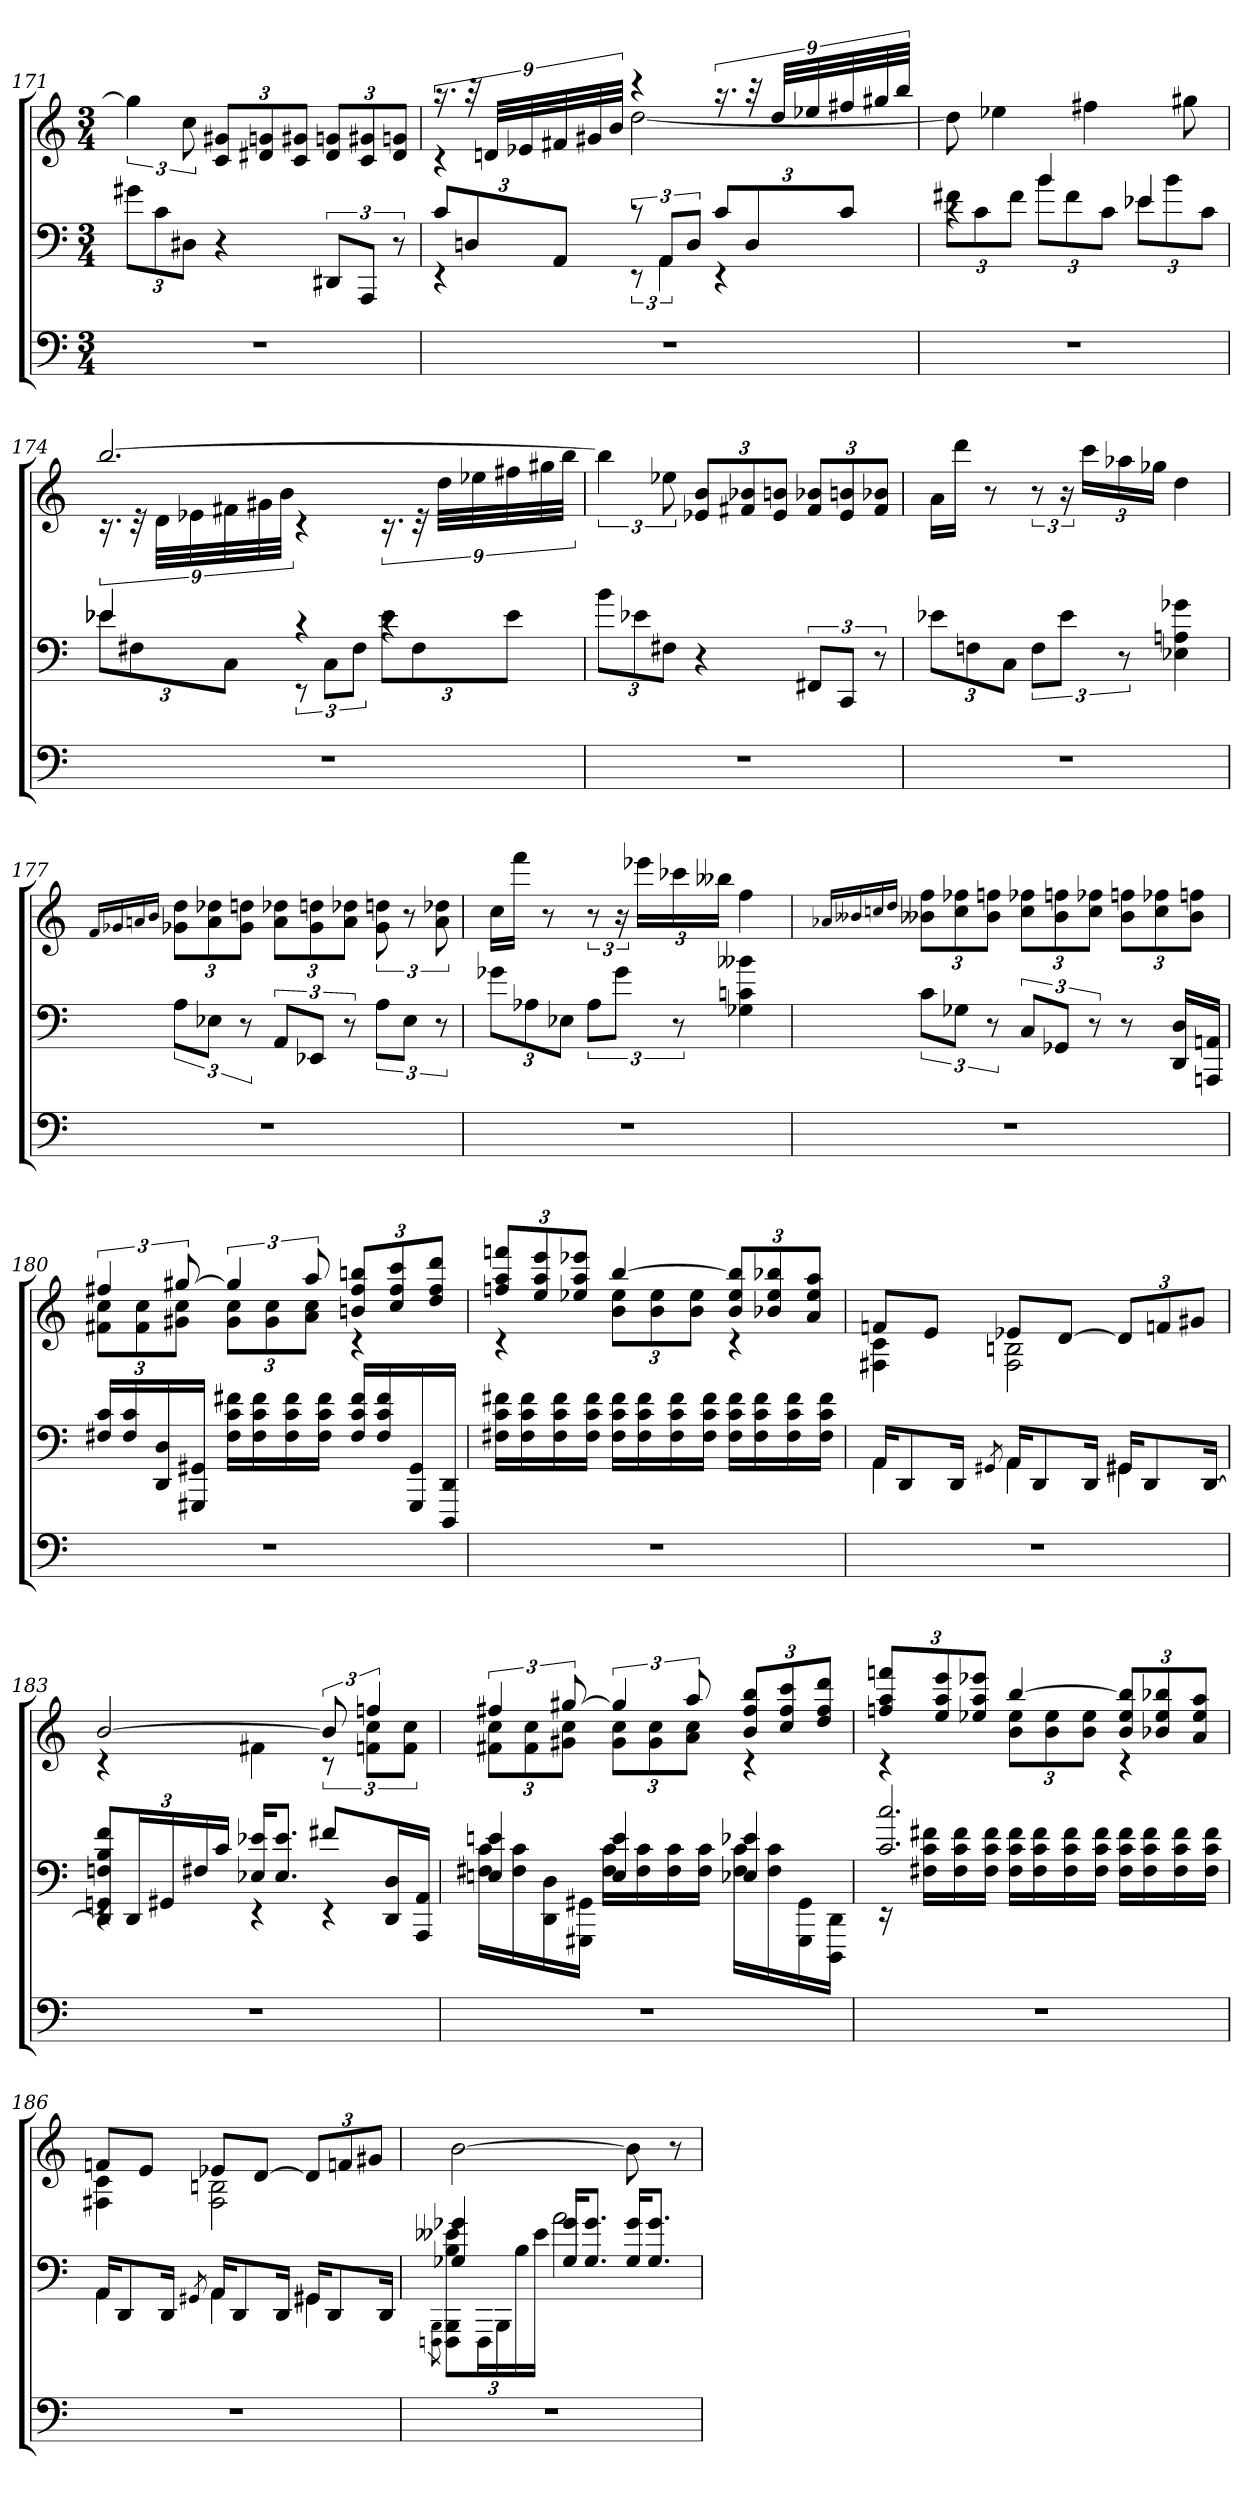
**kern	**kern	**kern
*part3	*part2	*part1
*staff3	*staff2	*staff1
*clefF4	*clefF4	*clefG2
*k[]	*k[]	*k[]
*M3/4	*M3/4	*M3/4
=171	=171	=171
2.r	12g#XL	6gg#]
.	12c	.
.	12D#XJ	12cc
.	4r	12c 12g#XL
.	.	12d#X 12gn
.	.	12c 12g#XJ
.	12DD#XL	12d# 12gnL
.	12AAAJ	12c 12g#X
.	12r	12d# 12gnJ
=172	=172	=172
*	*^	*^
2.r	12cL	4rEE	18.raa	4rc
.	12Dn	.	36raa	.
.	.	.	36dnLLL	.
.	.	.	36e-X	.
.	12AAJ	.	36f#X	.
.	.	.	36g#X	.
.	.	.	36bJJJ	.
.	12rc	12rEE	4rccc	[2dd
.	12AAL	6AA	.	.
.	12DJ	.	.	.
.	12cL	4rEE	18.raa	.
.	12D	.	36raa	.
.	.	.	36ddLLL	.
.	.	.	36ee-X	.
.	12cJ	.	36ff#X	.
.	.	.	36gg#X	.
.	.	.	36bbJJJ	.
*	*	*	*v	*v
=173	=173	=173	=173
2.r	4rc	12f#XL	8dd]
.	.	12c	.
.	.	.	4ee-X
.	.	12f#J	.
.	4b	12bL	.
.	.	12f#	.
.	.	.	4ff#X
.	.	12cJ	.
.	4e-X	12e-XL	.
.	.	12b	.
.	.	.	8gg#X
.	.	12cJ	.
=174	=174	=174	=174
*	*	*	*^
2.r	4e-X	12e-XL	[2.bb	18.rc
.	.	12F#X	.	36rc
.	.	.	.	36dLLL
.	.	.	.	36e-X
.	.	12CJ	.	36f#X
.	.	.	.	36g#X
.	.	.	.	36bJJJ
.	4rc	12rEE	.	4rc
.	.	12CL	.	.
.	.	12F#J	.	.
.	4rc	12e-L	.	18.rc
.	.	12F#	.	36rc
.	.	.	.	36ddLLL
.	.	.	.	36ee-X
.	.	12e-J	.	36ff#X
.	.	.	.	36gg#X
.	.	.	.	36bbJJJ
*	*v	*v	*	*
*	*	*v	*v
=175	=175	=175
2.r	12bL	6bb]
.	12e-X	.
.	12F#XJ	12ee-X
.	4r	12e-X 12bL
.	.	12f#X 12b-X
.	.	12e- 12bnJ
.	12FF#XL	12f# 12b-XL
.	12CCJ	12e- 12bn
.	12r	12f# 12b-XJ
=176	=176	=176
2.r	12e-XL	16aLL
.	.	16dddJJ
.	12Fn	.
.	.	8r
.	12CJ	.
.	12FL	12r
.	12e-J	24r
.	.	24cccLL
.	12r	24aa-X
.	.	24gg-XJJ
.	4E-X 4An 4g-X	4dd
=177	=177	=177
.	.	16qqf/LL
.	.	16qqg-X/
.	.	16qqan/
.	.	16qqb/JJ
2.r	12AL	12g-X 12ddL
.	12E-XJ	12a 12dd-X
.	12r	12g- 12ddnJ
.	12AAL	12a 12dd-XL
.	12EE-XJ	12g- 12ddn
.	12r	12a 12dd-XJ
.	12AL	12g- 12ddn
.	12E-J	12r
.	12r	12a 12dd-X
=178	=178	=178
2.r	12g-XL	16ccLL
.	.	16fffJJ
.	12A-X	.
.	.	8r
.	12E-XJ	.
.	12A-L	12r
.	12g-J	24r
.	.	24eee-XLL
.	12r	24ccc-X
.	.	24bb--XJJ
.	4G-X 4cn 4b--X	4ff
=179	=179	=179
.	.	16qqa-X/LL
.	.	16qqb--X/
.	.	16qqccn/
.	.	16qqdd/JJ
2.r	12cL	12b--X 12ffL
.	12G-XJ	12cc 12ff-X
.	12r	12b-- 12ffnJ
.	12CL	12cc 12ff-XL
.	12GG-XJ	12b-- 12ffn
.	12r	12cc 12ff-XJ
.	8r	12b-- 12ffnL
.	.	12cc 12ff-X
.	16DD 16DLL	.
.	.	12b-- 12ffnJ
.	16AAAn 16AAnJJ	.
=180	=180	=180
*	*	*^
2.r	16F#X 16cLL	6ff#X	12f#X 12ccL
.	16F# 16c	.	.
.	.	.	12f# 12cc
.	16DD 16D	.	.
.	.	[12gg#X	12g#X 12ccJ
.	16GGG#X 16GG#XJJ	.	.
.	16F# 16c 16f#XLL	6gg#]	12g# 12ccL
.	16F# 16c 16f#	.	.
.	.	.	12g# 12cc
.	16F# 16c 16f#	.	.
.	.	12aa	12a 12ccJ
.	16F# 16c 16f#JJ	.	.
.	16F# 16c 16f#LL	12bn 12ff# 12bbnL	4rc
.	16F# 16c 16f#	.	.
.	.	12cc 12ff# 12ccc	.
.	16GGG# 16GG#	.	.
.	.	12dd 12ff# 12dddJ	.
.	16DDD 16DDJJ	.	.
=181	=181	=181	=181
2.r	16F#X 16c 16f#XLL	12ffn 12aa 12fffnL	4rc
.	16F# 16c 16f#	.	.
.	.	12ee 12aa 12eee	.
.	16F# 16c 16f#	.	.
.	.	12ee-X 12aa 12eee-XJ	.
.	16F# 16c 16f#JJ	.	.
.	16F# 16c 16f#LL	[4bb	12b 12ee-L
.	16F# 16c 16f#	.	.
.	.	.	12b 12ee-
.	16F# 16c 16f#	.	.
.	.	.	12b 12ee-J
.	16F# 16c 16f#JJ	.	.
.	16F# 16c 16f#LL	12b 12ee- 12bb]L	4rc
.	16F# 16c 16f#	.	.
.	.	12b-X 12ee- 12bb-X	.
.	16F# 16c 16f#	.	.
.	.	12a 12ee- 12aaJ	.
.	16F# 16c 16f#JJ	.	.
=182	=182	=182	=182
*	*^	*	*
2.r	16AAKL	4AA	8fnL	4F#X 4c
.	8DD	.	.	.
.	.	.	8eJ	.
.	16DDJk	.	.	.
.	8qGG#X/	.	.	.
.	16AAKL	4AA	8e-XL	2F# 2Bn
.	8DD	.	.	.
.	.	.	[8dJ	.
.	16DDJk	.	.	.
.	16GG#XKL	4GG#X	12dL]	.
.	8DD	.	.	.
.	.	.	12fn	.
.	.	.	12g#XJ	.
.	[16DDJk	.	.	.
=183	=183	=183	=183	=183
2.r	12DD] 12GGn 12Fn 12B 12fL	4rEE	[2b	4rc
.	24DDL	.	.	.
.	24GG#X	.	.	.
.	24F#X	.	.	.
.	24cJJ	.	.	.
.	16E-X 16e-XKL	4rEE	.	4f#X
.	8.E- 8.e-J	.	.	.
.	8f#XL	4rEE	12b]	12rc
.	.	.	6ffn	12fn 12ccL
.	16DD 16DL	.	.	.
.	.	.	.	12f 12ccJ
.	16AAA 16AAJJ	.	.	.
=184	=184	=184	=184	=184
2.r	4En 4en	16F#X 16cLL	6ff#X	12f#X 12ccL
.	.	16F# 16c	.	.
.	.	.	.	12f# 12cc
.	.	16DD 16D	.	.
.	.	.	[12gg#X	12g#X 12ccJ
.	.	16GGG#X 16GG#XJJ	.	.
.	4E 4e	16F# 16cLL	6gg#]	12g# 12ccL
.	.	16F# 16c	.	.
.	.	.	.	12g# 12cc
.	.	16F# 16c	.	.
.	.	.	12aa	12a 12ccJ
.	.	16F# 16cJJ	.	.
.	4E-X 4e-X	16F# 16cLL	12b 12ff# 12bbL	4rc
.	.	16F# 16c	.	.
.	.	.	12cc 12ff# 12ccc	.
.	.	16GGG# 16GG#	.	.
.	.	.	12dd 12ff# 12dddJ	.
.	.	16DDD 16DDJJ	.	.
=185	=185	=185	=185	=185
2.r	2.c 2.cc	16rEE	12ffn 12aa 12fffnL	4rc
.	.	16F#X 16c 16f#XLL	.	.
.	.	.	12ee 12aa 12eee	.
.	.	16F# 16c 16f#	.	.
.	.	.	12ee-X 12aa 12eee-XJ	.
.	.	16F# 16c 16f#JJ	.	.
.	.	16F# 16c 16f#LL	[4bb	12b 12ee-L
.	.	16F# 16c 16f#	.	.
.	.	.	.	12b 12ee-
.	.	16F# 16c 16f#	.	.
.	.	.	.	12b 12ee-J
.	.	16F# 16c 16f#JJ	.	.
.	.	16F# 16c 16f#LL	12b 12ee- 12bb]L	4rc
.	.	16F# 16c 16f#	.	.
.	.	.	12b-X 12ee- 12bb-X	.
.	.	16F# 16c 16f#	.	.
.	.	.	12a 12ee- 12aaJ	.
.	.	16F# 16c 16f#JJ	.	.
=186	=186	=186	=186	=186
2.r	16AAKL	4AA	8fnL	4F#X 4c
.	8DD	.	.	.
.	.	.	8eJ	.
.	16DDJk	.	.	.
.	8qGG#X/	.	.	.
.	16AAKL	4AA	8e-XL	2F# 2Bn
.	8DD	.	.	.
.	.	.	[8dJ	.
.	16DDJk	.	.	.
.	16GG#XKL	4GG#X	12dL]	.
.	8DD	.	.	.
.	.	.	12fn	.
.	.	.	12g#XJ	.
.	16DDJk	.	.	.
*	*	*	*v	*v
=187	=187	=187	=187
.	.	8qFFFn\ 8qBBB\	.
2.r	4G-X 4g-X	12FFF] 12BBB 12B 12e--XL	[2b
.	.	24FFFL	.
.	.	24BBB	.
.	.	24B	.
.	.	24e--JJ	.
.	16G- 16g-KL	2a	.
.	8.G- 8.g-J	.	.
.	16G- 16g-KL	.	8b]
.	8.G- 8.g-J	.	.
.	.	.	8r
*	*v	*v	*
=	=	=
*-	*-	*-
